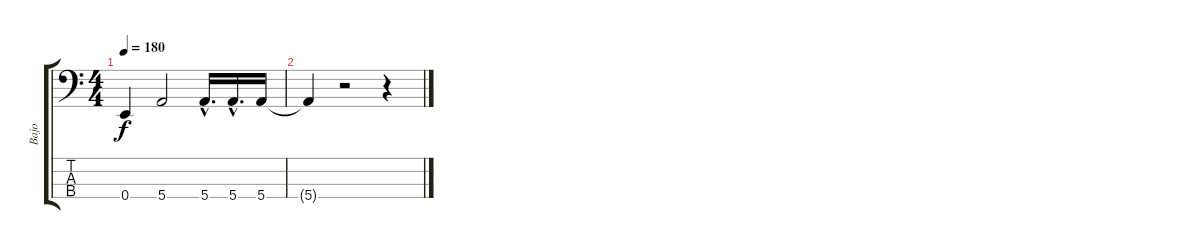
\track ("Bajo" "Bajo") {instrument electricbasspick}
\staff {score tabs}
\tuning (G2 D2 A1 E1) {hide}
\ts (4 4)
\tempo 180
\clef f4
\ks c
0.4.4{dy f} 5.4.2 5.4{hac}.16{d} 5.4{hac}.16{d} 5.4.16 |
5.4{t}.4 r.2 r.4
